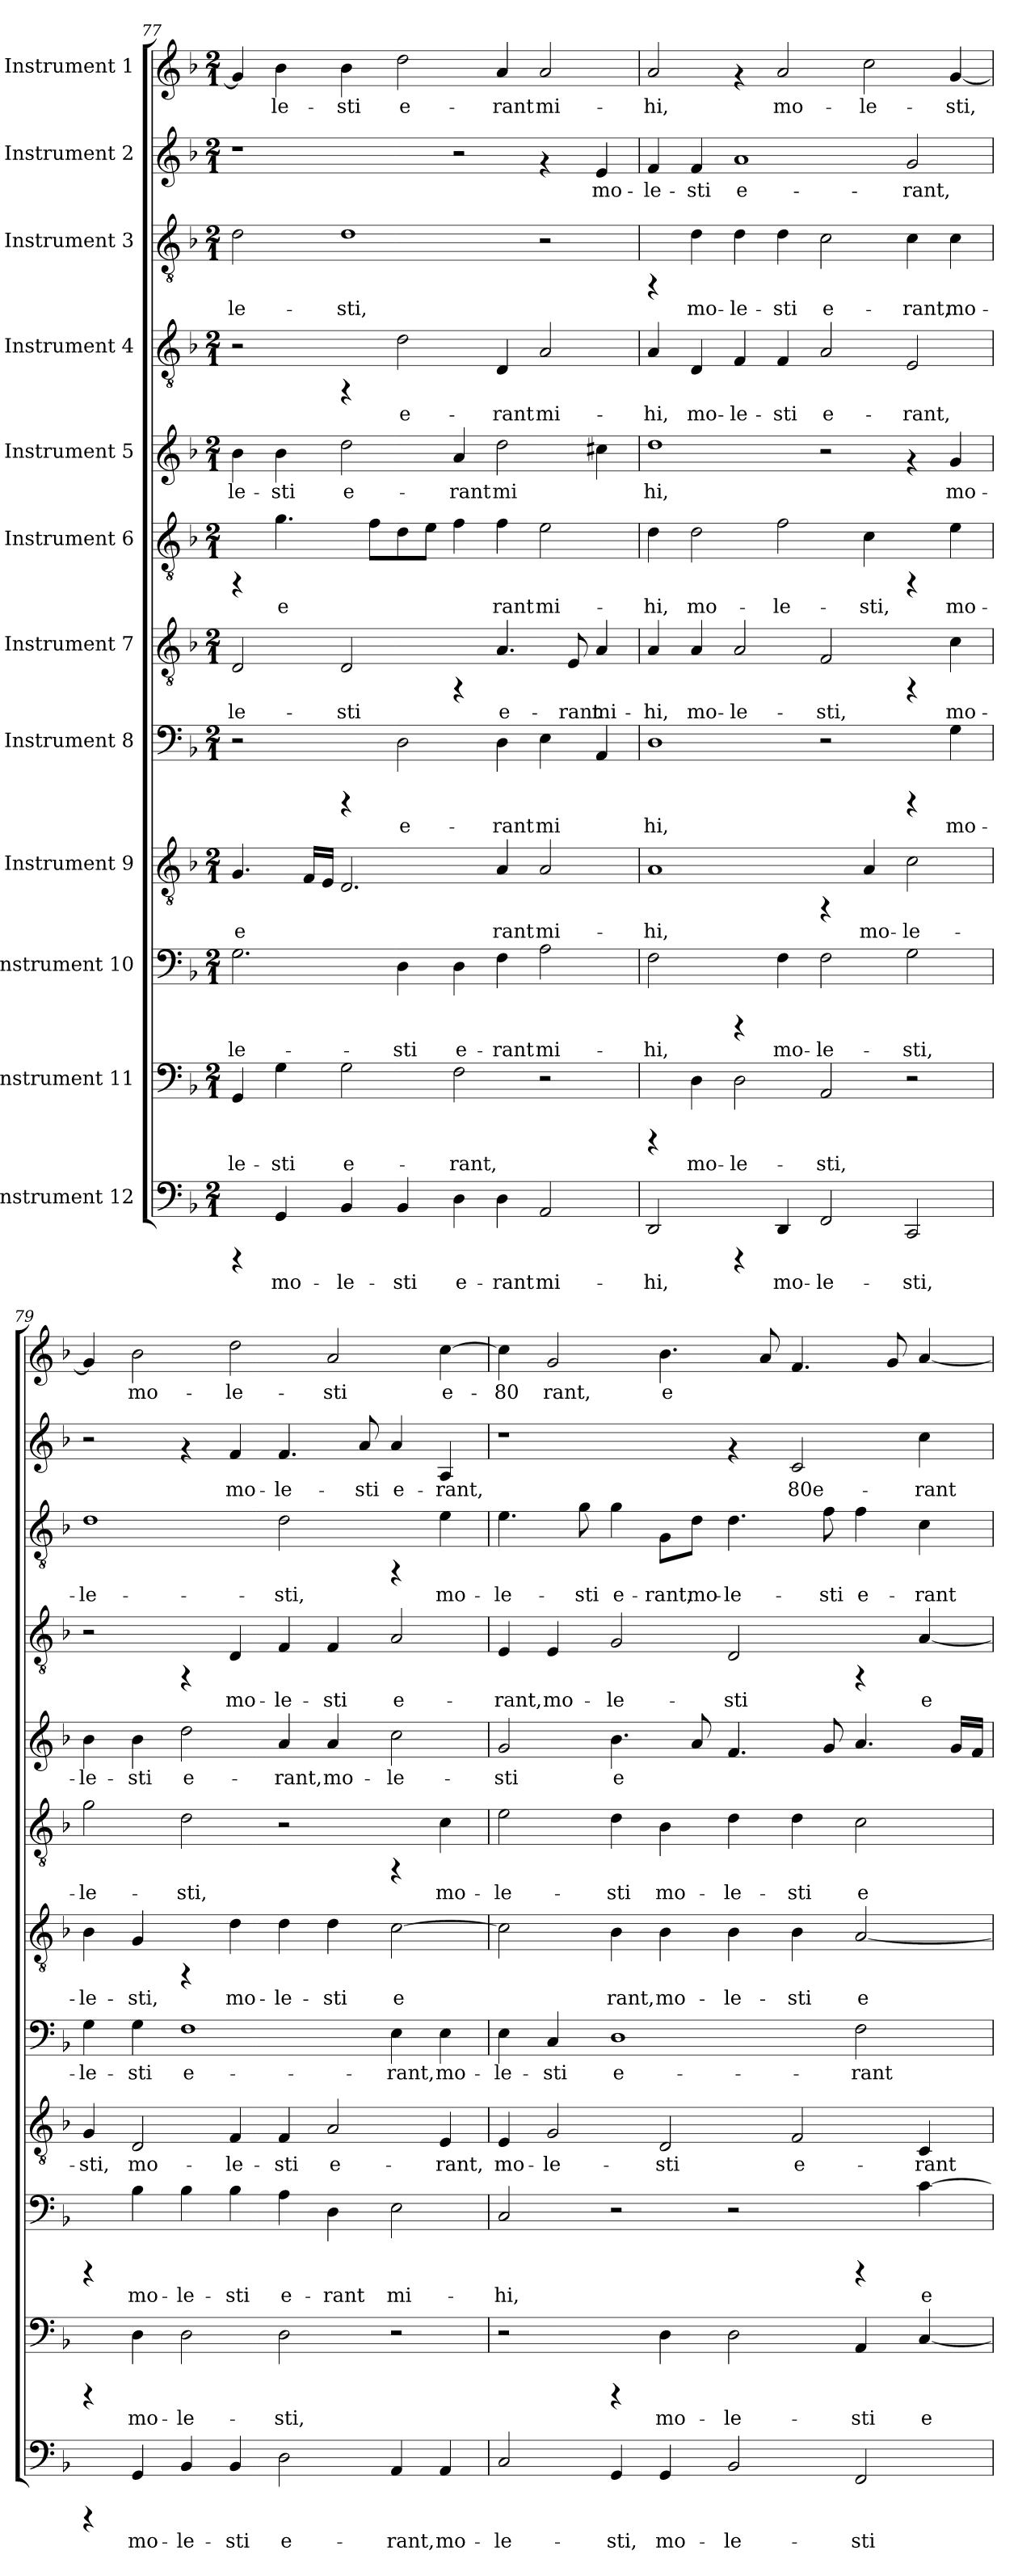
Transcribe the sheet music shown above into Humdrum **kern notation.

**kern	**text	**kern	**text	**kern	**text	**kern	**text	**kern	**text	**kern	**text	**kern	**text	**kern	**text	**kern	**text	**kern	**text	**kern	**text	**kern	**text
*part12	*part12	*part11	*part11	*part10	*part10	*part9	*part9	*part8	*part8	*part7	*part7	*part6	*part6	*part5	*part5	*part4	*part4	*part3	*part3	*part2	*part2	*part1	*part1
*staff12	*staff12	*staff11	*staff11	*staff10	*staff10	*staff9	*staff9	*staff8	*staff8	*staff7	*staff7	*staff6	*staff6	*staff5	*staff5	*staff4	*staff4	*staff3	*staff3	*staff2	*staff2	*staff1	*staff1
*I"Instrument 12	*	*I"Instrument 11	*	*I"Instrument 10	*	*I"Instrument 9	*	*I"Instrument 8	*	*I"Instrument 7	*	*I"Instrument 6	*	*I"Instrument 5	*	*I"Instrument 4	*	*I"Instrument 3	*	*I"Instrument 2	*	*I"Instrument 1	*
*clefF4	*	*clefF4	*	*clefF4	*	*clefGv2	*	*clefF4	*	*clefGv2	*	*clefGv2	*	*clefG2	*	*clefGv2	*	*clefGv2	*	*clefG2	*	*clefG2	*
*k[b-]	*	*k[b-]	*	*k[b-]	*	*k[b-]	*	*k[b-]	*	*k[b-]	*	*k[b-]	*	*k[b-]	*	*k[b-]	*	*k[b-]	*	*k[b-]	*	*k[b-]	*
*F:	*	*F:	*	*F:	*	*F:	*	*F:	*	*F:	*	*F:	*	*F:	*	*F:	*	*F:	*	*F:	*	*F:	*
*M2/1	*	*M2/1	*	*M2/1	*	*M2/1	*	*M2/1	*	*M2/1	*	*M2/1	*	*M2/1	*	*M2/1	*	*M2/1	*	*M2/1	*	*M2/1	*
=77	=77	=77	=77	=77	=77	=77	=77	=77	=77	=77	=77	=77	=77	=77	=77	=77	=77	=77	=77	=77	=77	=77	=77
!	!	!	!LO:LY:b:cj	!	!LO:LY:b:cj	!	!LO:LY:b:cj	!	!	!	!LO:LY:b:cj	!	!	!	!LO:LY:b:cj	!	!	!	!LO:LY:b:cj	!	!	!	!LO:LY:b:cj
4rCCC	.	4GG/	-le-	2.G\	-le-	4.G/	e-	2r	.	2D/	-le-	4rFF	.	4b-\	-le-	2r	.	2d\	-le-	1r	.	4g/]	--
!	!LO:LY:b:cj	!	!LO:LY:b:cj	!	!	!	!	!	!	!	!	!	!LO:LY:b:cj	!	!LO:LY:b:cj	!	!	!	!	!	!	!	!LO:LY:b:cj
4GG/	mo-	4G\	-sti	.	.	.	.	.	.	.	.	4.g\	e-	4b-\	-sti	.	.	.	.	.	.	4b-\	-le-
!	!	!	!	!	!	!	!LO:LY:b:cj	!	!	!	!	!	!	!	!	!	!	!	!	!	!	!	!
.	.	.	.	.	.	16F/L	--	.	.	.	.	.	.	.	.	.	.	.	.	.	.	.	.
!	!	!	!	!	!	!	!LO:LY:b:cj	!	!	!	!	!	!	!	!	!	!	!	!	!	!	!	!
.	.	.	.	.	.	16E/J	--	.	.	.	.	.	.	.	.	.	.	.	.	.	.	.	.
!	!LO:LY:b:cj	!	!LO:LY:b:cj	!	!	!	!LO:LY:b:cj	!	!	!	!LO:LY:b:cj	!	!	!	!LO:LY:b:cj	!	!	!	!LO:LY:b:cj	!	!	!	!LO:LY:b:cj
4BB-/	-le-	2G\	e-	.	.	2.D/	--	4rCCC	.	2D/	-sti	.	.	2dd\	e-	4rFF	.	1d	-sti,	.	.	4b-\	-sti
!	!	!	!	!	!	!	!	!	!	!	!	!	!LO:LY:b:cj	!	!	!	!	!	!	!	!	!	!
.	.	.	.	.	.	.	.	.	.	.	.	8f\L	--	.	.	.	.	.	.	.	.	.	.
!	!LO:LY:b:cj	!	!	!	!LO:LY:b:cj	!	!	!	!LO:LY:b:cj	!	!	!	!LO:LY:b:cj	!	!	!	!LO:LY:b:cj	!	!	!	!	!	!LO:LY:b:cj
4BB-/	-sti	.	.	4D\	-sti	.	.	2D\	e-	.	.	8d\	--	.	.	2d\	e-	.	.	.	.	2dd\	e-
!	!	!	!	!	!	!	!	!	!	!	!	!	!LO:LY:b:cj	!	!	!	!	!	!	!	!	!	!
.	.	.	.	.	.	.	.	.	.	.	.	8e\J	--	.	.	.	.	.	.	.	.	.	.
!	!LO:LY:b:cj	!	!LO:LY:b:cj	!	!LO:LY:b:cj	!	!	!	!	!	!	!	!LO:LY:b:cj	!	!LO:LY:b:cj	!	!	!	!	!	!	!	!
4D\	e-	2F\	-rant,	4D\	e-	.	.	.	.	4rFF	.	4f\	--	4a/	-rant	.	.	.	.	2r	.	.	.
!	!LO:LY:b:cj	!	!	!	!LO:LY:b:cj	!	!LO:LY:b:cj	!	!LO:LY:b:cj	!	!LO:LY:b:cj	!	!LO:LY:b:cj	!	!LO:LY:b:cj	!	!LO:LY:b:cj	!	!	!	!	!	!LO:LY:b:cj
4D\	-rant	.	.	4F\	-rant	4A/	-rant	4D\	-rant	4.A/	e-	4f\	-rant	2dd\	mi-	4D/	-rant	.	.	.	.	4a/	-rant
!	!LO:LY:b:cj	!	!	!	!LO:LY:b:cj	!	!LO:LY:b:cj	!	!LO:LY:b:cj	!	!	!	!LO:LY:b:cj	!	!	!	!LO:LY:b:cj	!	!	!	!	!	!LO:LY:b:cj
2AA/	mi-	2r	.	2A\	mi-	2A/	mi-	4E\	mi-	.	.	2e\	mi-	.	.	2A/	mi-	2r	.	4rf	.	2a/	mi-
!	!	!	!	!	!	!	!	!	!	!	!LO:LY:b:cj	!	!	!	!	!	!	!	!	!	!	!	!
.	.	.	.	.	.	.	.	.	.	8E/	-rant	.	.	.	.	.	.	.	.	.	.	.	.
!	!	!	!	!	!	!	!	!	!LO:LY:b:cj	!	!LO:LY:b:cj	!	!	!	!LO:LY:b:cj	!	!	!	!	!	!LO:LY:b:cj	!	!
.	.	.	.	.	.	.	.	4AA/	--	4A/	mi-	.	.	4cc#X\	--	.	.	.	.	4e/	mo-	.	.
=78	=78	=78	=78	=78	=78	=78	=78	=78	=78	=78	=78	=78	=78	=78	=78	=78	=78	=78	=78	=78	=78	=78	=78
!	!LO:LY:b:cj	!	!	!	!LO:LY:b:cj	!	!LO:LY:b:cj	!	!LO:LY:b:cj	!	!LO:LY:b:cj	!	!LO:LY:b:cj	!	!LO:LY:b:cj	!	!LO:LY:b:cj	!	!	!	!LO:LY:b:cj	!	!LO:LY:b:cj
2DD/	-hi,	4rCCC	.	2F\	-hi,	1A	-hi,	1D	-hi,	4A/	-hi,	4d\	-hi,	1dd	-hi,	4A/	-hi,	4rFF	.	4f/	-le-	2a/	-hi,
!	!	!	!LO:LY:b:cj	!	!	!	!	!	!	!	!LO:LY:b:cj	!	!LO:LY:b:cj	!	!	!	!LO:LY:b:cj	!	!LO:LY:b:cj	!	!LO:LY:b:cj	!	!
.	.	4D\	mo-	.	.	.	.	.	.	4A/	mo-	2d\	mo-	.	.	4D/	mo-	4d\	mo-	4f/	-sti	.	.
!	!	!	!LO:LY:b:cj	!	!	!	!	!	!	!	!LO:LY:b:cj	!	!	!	!	!	!LO:LY:b:cj	!	!LO:LY:b:cj	!	!LO:LY:b:cj	!	!
4rCCC	.	2D\	-le-	4rCCC	.	.	.	.	.	2A/	-le-	.	.	.	.	4F/	-le-	4d\	-le-	1a	e-	4rf	.
!	!LO:LY:b:cj	!	!	!	!LO:LY:b:cj	!	!	!	!	!	!	!	!LO:LY:b:cj	!	!	!	!LO:LY:b:cj	!	!LO:LY:b:cj	!	!	!	!LO:LY:b:cj
4DD/	mo-	.	.	4F\	mo-	.	.	.	.	.	.	2f\	-le-	.	.	4F/	-sti	4d\	-sti	.	.	2a/	mo-
!	!LO:LY:b:cj	!	!LO:LY:b:cj	!	!LO:LY:b:cj	!	!	!	!	!	!LO:LY:b:cj	!	!	!	!	!	!LO:LY:b:cj	!	!LO:LY:b:cj	!	!	!	!
2FF/	-le-	2AA/	-sti,	2F\	-le-	4rFF	.	2r	.	2F/	-sti,	.	.	2r	.	2A/	e-	2c\	e-	.	.	.	.
!	!	!	!	!	!	!	!LO:LY:b:cj	!	!	!	!	!	!LO:LY:b:cj	!	!	!	!	!	!	!	!	!	!LO:LY:b:cj
.	.	.	.	.	.	4A/	mo-	.	.	.	.	4c\	-sti,	.	.	.	.	.	.	.	.	2cc\	-le-
!	!LO:LY:b:cj	!	!	!	!LO:LY:b:cj	!	!LO:LY:b:cj	!	!	!	!	!	!	!	!	!	!LO:LY:b:cj	!	!LO:LY:b:cj	!	!LO:LY:b:cj	!	!
2CC/	-sti,	2r	.	2G\	-sti,	2c\	-le-	4rCCC	.	4rFF	.	4rFF	.	4rf	.	2E/	-rant,	4c\	-rant,	2g/	-rant,	.	.
!	!	!	!	!	!	!	!	!	!LO:LY:b:cj	!	!LO:LY:b:cj	!	!LO:LY:b:cj	!	!LO:LY:b:cj	!	!	!	!LO:LY:b:cj	!	!	!	!LO:LY:b:cj
.	.	.	.	.	.	.	.	4G\	mo-	4c\	mo-	4e\	mo-	4g/	mo-	.	.	4c\	mo-	.	.	[<4g/	-sti,
=79	=79	=79	=79	=79	=79	=79	=79	=79	=79	=79	=79	=79	=79	=79	=79	=79	=79	=79	=79	=79	=79	=79	=79
!	!	!	!	!	!	!	!LO:LY:b:cj	!	!LO:LY:b:cj	!	!LO:LY:b:cj	!	!LO:LY:b:cj	!	!LO:LY:b:cj	!	!	!	!LO:LY:b:cj	!	!	!	!LO:LY:b:cj
4rCCC	.	4rCCC	.	4rCCC	.	4G/	-sti,	4G\	-le-	4B-\	-le-	2g\	-le-	4b-\	-le-	2r	.	1d	-le-	2r	.	4g/]	.
!	!LO:LY:b:cj	!	!LO:LY:b:cj	!	!LO:LY:b:cj	!	!LO:LY:b:cj	!	!LO:LY:b:cj	!	!LO:LY:b:cj	!	!	!	!LO:LY:b:cj	!	!	!	!	!	!	!	!LO:LY:b:cj
4GG/	mo-	4D\	mo-	4B-\	mo-	2D/	mo-	4G\	-sti	4G/	-sti,	.	.	4b-\	-sti	.	.	.	.	.	.	2b-\	mo-
!	!LO:LY:b:cj	!	!LO:LY:b:cj	!	!LO:LY:b:cj	!	!	!	!LO:LY:b:cj	!	!	!	!LO:LY:b:cj	!	!LO:LY:b:cj	!	!	!	!	!	!	!	!
4BB-/	-le-	2D\	-le-	4B-\	-le-	.	.	1F	e-	4rFF	.	2d\	-sti,	2dd\	e-	4rFF	.	.	.	4rf	.	.	.
!	!LO:LY:b:cj	!	!	!	!LO:LY:b:cj	!	!LO:LY:b:cj	!	!	!	!LO:LY:b:cj	!	!	!	!	!	!LO:LY:b:cj	!	!	!	!LO:LY:b:cj	!	!LO:LY:b:cj
4BB-/	-sti	.	.	4B-\	-sti	4F/	-le-	.	.	4d\	mo-	.	.	.	.	4D/	mo-	.	.	4f/	mo-	2dd\	-le-
!	!LO:LY:b:cj	!	!LO:LY:b:cj	!	!LO:LY:b:cj	!	!LO:LY:b:cj	!	!	!	!LO:LY:b:cj	!	!	!	!LO:LY:b:cj	!	!LO:LY:b:cj	!	!LO:LY:b:cj	!	!LO:LY:b:cj	!	!
2D\	e-	2D\	-sti,	4A\	e-	4F/	-sti	.	.	4d\	-le-	2r	.	4a/	-rant,	4F/	-le-	2d\	-sti,	4.f/	-le-	.	.
!	!	!	!	!	!LO:LY:b:cj	!	!LO:LY:b:cj	!	!	!	!LO:LY:b:cj	!	!	!	!LO:LY:b:cj	!	!LO:LY:b:cj	!	!	!	!	!	!LO:LY:b:cj
.	.	.	.	4D\	-rant	2A/	e-	.	.	4d\	-sti	.	.	4a/	mo-	4F/	-sti	.	.	.	.	2a/	-sti
!	!	!	!	!	!	!	!	!	!	!	!	!	!	!	!	!	!	!	!	!	!LO:LY:b:cj	!	!
.	.	.	.	.	.	.	.	.	.	.	.	.	.	.	.	.	.	.	.	8a/	-sti	.	.
!	!LO:LY:b:cj	!	!	!	!LO:LY:b:cj	!	!	!	!LO:LY:b:cj	!	!LO:LY:b:cj	!	!	!	!LO:LY:b:cj	!	!LO:LY:b:cj	!	!	!	!LO:LY:b:cj	!	!
4AA/	-rant,	2r	.	2E\	mi-	.	.	4E\	-rant,	[>2c\	e-	4rFF	.	2cc\	-le-	2A/	e-	4rFF	.	4a/	e-	.	.
!	!LO:LY:b:cj	!	!	!	!	!	!LO:LY:b:cj	!	!LO:LY:b:cj	!	!	!	!LO:LY:b:cj	!	!	!	!	!	!LO:LY:b:cj	!	!LO:LY:b:cj	!	!LO:LY:b:cj
4AA/	mo-	.	.	.	.	4E/	-rant,	4E\	mo-	.	.	4c\	mo-	.	.	.	.	4e\	mo-	4A/	-rant,	[>4cc\	e-
!!LO:PB:g=z
=80	=80	=80	=80	=80	=80	=80	=80	=80	=80	=80	=80	=80	=80	=80	=80	=80	=80	=80	=80	=80	=80	=80	=80
!	!LO:LY:b:cj	!	!	!	!LO:LY:b:cj	!	!LO:LY:b:cj	!	!LO:LY:b:cj	!	!LO:LY:b:cj	!	!LO:LY:b:cj	!	!LO:LY:b:cj	!	!LO:LY:b:cj	!	!LO:LY:b:cj	!	!	!	!LO:LY:b:cj
2C/	-le-	2r	.	2C/	-hi,	4E/	mo-	4E\	-le-	2c\]	--	2e\	-le-	2g/	-sti	4E/	-rant,	4.e\	-le-	1r	.	4cc\]	-80
!	!	!	!	!	!	!	!LO:LY:b:cj	!	!LO:LY:b:cj	!	!	!	!	!	!	!	!LO:LY:b:cj	!	!	!	!	!	!LO:LY:b:cj
.	.	.	.	.	.	2G/	-le-	4C/	-sti	.	.	.	.	.	.	4E/	mo-	.	.	.	.	2g/	rant,
!	!	!	!	!	!	!	!	!	!	!	!	!	!	!	!	!	!	!	!LO:LY:b:cj	!	!	!	!
.	.	.	.	.	.	.	.	.	.	.	.	.	.	.	.	.	.	8g\	-sti	.	.	.	.
!	!LO:LY:b:cj	!	!	!	!	!	!	!	!LO:LY:b:cj	!	!LO:LY:b:cj	!	!LO:LY:b:cj	!	!LO:LY:b:cj	!	!LO:LY:b:cj	!	!LO:LY:b:cj	!	!	!	!
4GG/	-sti,	4rCCC	.	2r	.	.	.	1D	e-	4B-\	-rant,	4d\	-sti	4.b-\	e-	2G/	-le-	4g\	e-	.	.	.	.
!	!LO:LY:b:cj	!	!LO:LY:b:cj	!	!	!	!LO:LY:b:cj	!	!	!	!LO:LY:b:cj	!	!LO:LY:b:cj	!	!	!	!	!	!LO:LY:b:cj	!	!	!	!LO:LY:b:cj
4GG/	mo-	4D\	mo-	.	.	2D/	-sti	.	.	4B-\	mo-	4B-\	mo-	.	.	.	.	8G\L	-rant,	.	.	4.b-\	e-
!	!	!	!	!	!	!	!	!	!	!	!	!	!	!	!LO:LY:b:cj	!	!	!	!LO:LY:b:cj	!	!	!	!
.	.	.	.	.	.	.	.	.	.	.	.	.	.	8a/	--	.	.	8d\J	mo-	.	.	.	.
!	!LO:LY:b:cj	!	!LO:LY:b:cj	!	!	!	!	!	!	!	!LO:LY:b:cj	!	!LO:LY:b:cj	!	!LO:LY:b:cj	!	!LO:LY:b:cj	!	!LO:LY:b:cj	!	!	!	!
2BB-/	-le-	2D\	-le-	2r	.	.	.	.	.	4B-\	-le-	4d\	-le-	4.f/	--	2D/	-sti	4.d\	-le-	4rf	.	.	.
!	!	!	!	!	!	!	!	!	!	!	!	!	!	!	!	!	!	!	!	!	!	!	!LO:LY:b:cj
.	.	.	.	.	.	.	.	.	.	.	.	.	.	.	.	.	.	.	.	.	.	8a/	--
!	!	!	!	!	!	!	!LO:LY:b:cj	!	!	!	!LO:LY:b:cj	!	!LO:LY:b:cj	!	!	!	!	!	!	!	!LO:LY:b:cj	!	!LO:LY:b:cj
.	.	.	.	.	.	2F/	e-	.	.	4B-\	-sti	4d\	-sti	.	.	.	.	.	.	2c/	80e-	4.f/	--
!	!	!	!	!	!	!	!	!	!	!	!	!	!	!	!LO:LY:b:cj	!	!	!	!LO:LY:b:cj	!	!	!	!
.	.	.	.	.	.	.	.	.	.	.	.	.	.	8g/	--	.	.	8f\	-sti	.	.	.	.
!	!LO:LY:b:cj	!	!LO:LY:b:cj	!	!	!	!	!	!LO:LY:b:cj	!	!LO:LY:b:cj	!	!LO:LY:b:cj	!	!LO:LY:b:cj	!	!	!	!LO:LY:b:cj	!	!	!	!
2FF/	-sti	4AA/	-sti	4rCCC	.	.	.	2F\	-rant	[<2A/	e-	2c\	e-	4.a/	--	4rFF	.	4f\	e-	.	.	.	.
!	!	!	!	!	!	!	!	!	!	!	!	!	!	!	!	!	!	!	!	!	!	!	!LO:LY:b:cj
.	.	.	.	.	.	.	.	.	.	.	.	.	.	.	.	.	.	.	.	.	.	8g/	--
!	!	!	!LO:LY:b:cj	!	!LO:LY:b:cj	!	!LO:LY:b:cj	!	!	!	!	!	!	!	!	!	!LO:LY:b:cj	!	!LO:LY:b:cj	!	!LO:LY:b:cj	!	!LO:LY:b:cj
.	.	[<4C/	e-	[>4c\	e-	4C/	-rant	.	.	.	.	.	.	.	.	[<4A/	e-	4c\	-rant	4cc\	-rant	[<4a/	--
!	!	!	!	!	!	!	!	!	!	!	!	!	!	!	!LO:LY:b:cj	!	!	!	!	!	!	!	!
.	.	.	.	.	.	.	.	.	.	.	.	.	.	16g/L	--	.	.	.	.	.	.	.	.
!	!	!	!	!	!	!	!	!	!	!	!	!	!	!	!LO:LY:b:cj	!	!	!	!	!	!	!	!
.	.	.	.	.	.	.	.	.	.	.	.	.	.	16f/J	--	.	.	.	.	.	.	.	.
=	=	=	=	=	=	=	=	=	=	=	=	=	=	=	=	=	=	=	=	=	=	=	=
*-	*-	*-	*-	*-	*-	*-	*-	*-	*-	*-	*-	*-	*-	*-	*-	*-	*-	*-	*-	*-	*-	*-	*-
